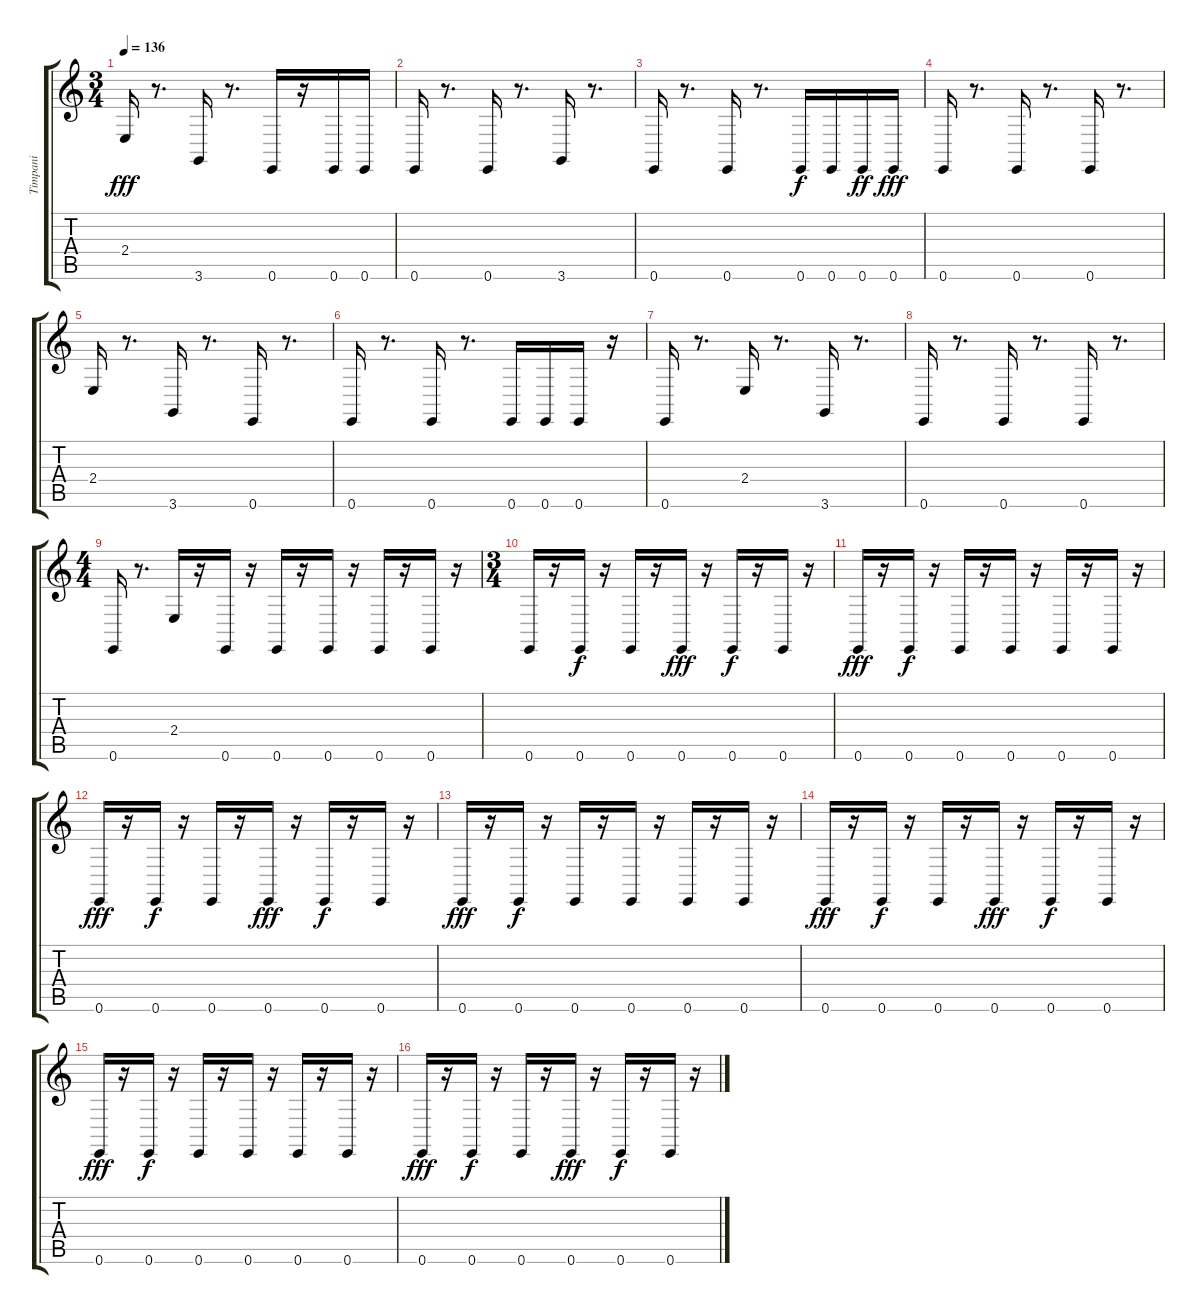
\track ("Timpani" "Timpani") {instrument timpani}
\staff {score tabs}
\tuning (E4 B3 G3 D3 A2 E2) {hide}
\ts (3 4)
\tempo 136
\clef g2
\ks c
2.4.16{dy fff} r.8{d} 3.6.16 r.8{d} 0.6.16 r.16 0.6.16 0.6.16 |
0.6.16 r.8{d} 0.6.16 r.8{d} 3.6.16 r.8{d} |
0.6.16 r.8{d} 0.6.16 r.8{d} 0.6.16{dy f} 0.6.16 0.6.16{dy ff} 0.6.16{dy fff} |
0.6.16 r.8{d} 0.6.16 r.8{d} 0.6.16 r.8{d} |
2.4.16 r.8{d} 3.6.16 r.8{d} 0.6.16 r.8{d} |
0.6.16 r.8{d} 0.6.16 r.8{d} 0.6.16 0.6.16 0.6.16 r.16 |
0.6.16 r.8{d} 2.4.16 r.8{d} 3.6.16 r.8{d} |
0.6.16 r.8{d} 0.6.16 r.8{d} 0.6.16 r.8{d} |
\ts (4 4)
0.6.16 r.8{d} 2.4.16 r.16 0.6.16 r.16 0.6.16 r.16 0.6.16 r.16 0.6.16 r.16 0.6.16 r.16 |
\ts (3 4)
0.6.16 r.16 0.6.16{dy f} r.16 0.6.16 r.16 0.6.16{dy fff} r.16 0.6.16{dy f} r.16 0.6.16 r.16 |
0.6.16{dy fff} r.16 0.6.16{dy f} r.16 0.6.16 r.16 0.6.16 r.16 0.6.16 r.16 0.6.16 r.16 |
0.6.16{dy fff} r.16 0.6.16{dy f} r.16 0.6.16 r.16 0.6.16{dy fff} r.16 0.6.16{dy f} r.16 0.6.16 r.16 |
0.6.16{dy fff} r.16 0.6.16{dy f} r.16 0.6.16 r.16 0.6.16 r.16 0.6.16 r.16 0.6.16 r.16 |
0.6.16{dy fff} r.16 0.6.16{dy f} r.16 0.6.16 r.16 0.6.16{dy fff} r.16 0.6.16{dy f} r.16 0.6.16 r.16 |
0.6.16{dy fff} r.16 0.6.16{dy f} r.16 0.6.16 r.16 0.6.16 r.16 0.6.16 r.16 0.6.16 r.16 |
0.6.16{dy fff} r.16 0.6.16{dy f} r.16 0.6.16 r.16 0.6.16{dy fff} r.16 0.6.16{dy f} r.16 0.6.16 r.16
